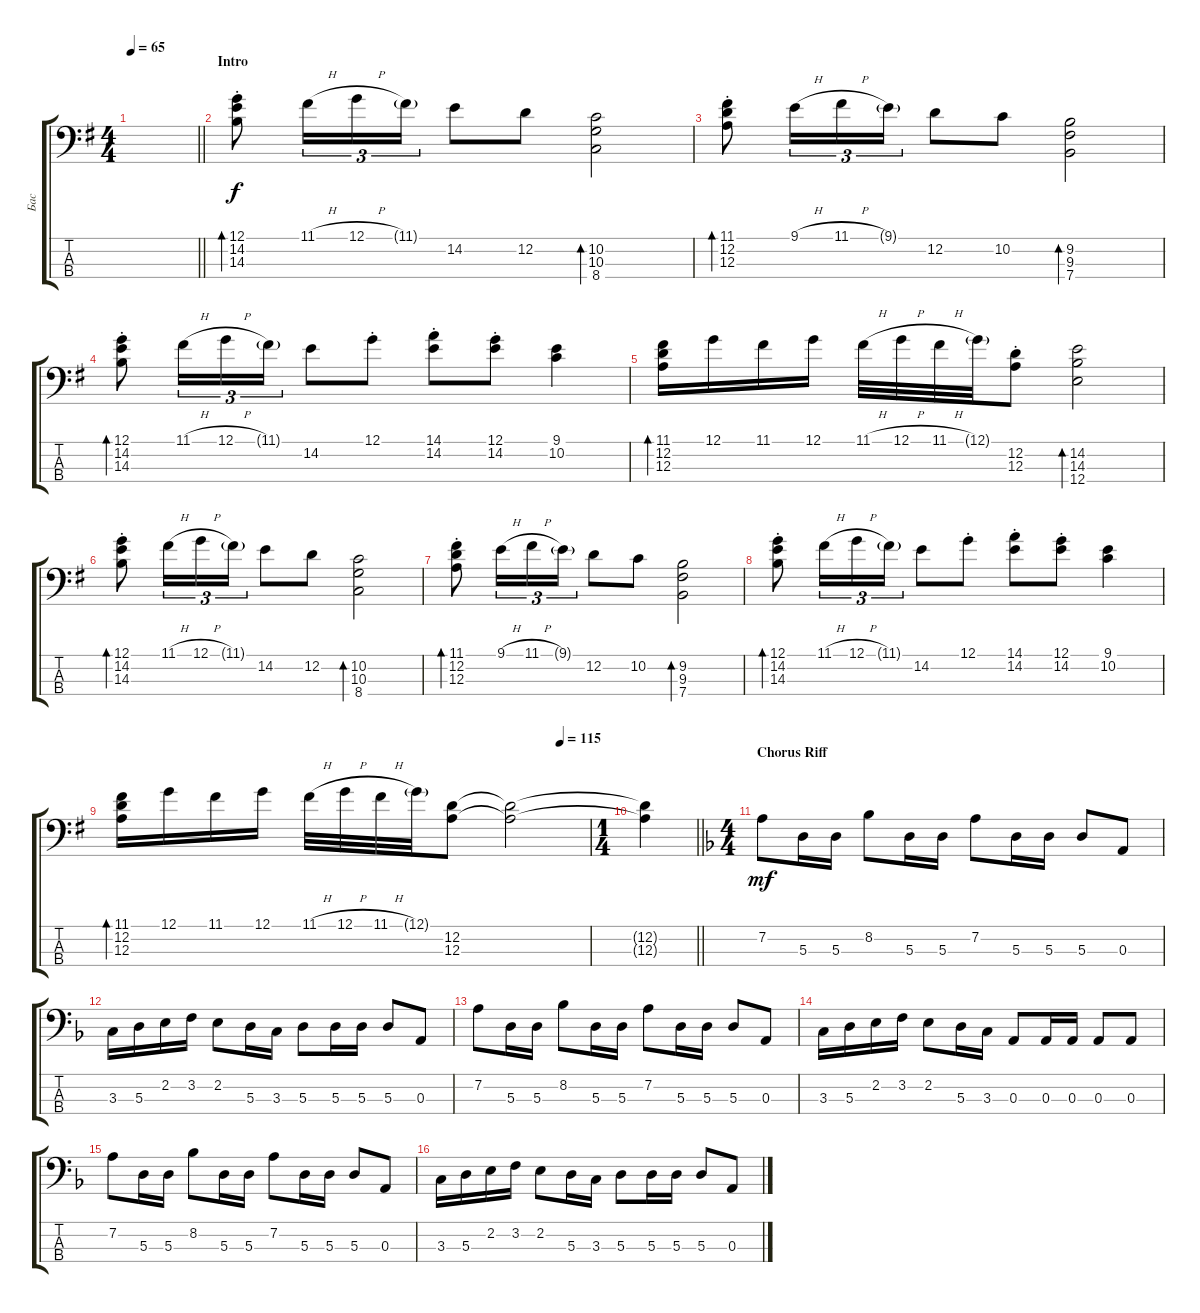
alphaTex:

\track ("Бас" "Бас") {instrument electricbassfinger}
\staff {score tabs}
\tuning (G2 D2 A1 E1) {hide}
\ts (4 4)
\tempo 65
\clef f4
\barLineRight lightlight
\ks eminor
|
\section ("" "Intro")
(12.1 14.2{st} 14.3{st}).8{bd 120} 11.1{h}.16{tu (3 2)} 12.1{h}.16{tu (3 2)} 11.1{g}.16{tu (3 2)} 14.2.8 12.2.8 (10.2 10.3 8.4).2{bd 240} |
(11.1 12.2{st} 12.3{st}).8{bd 120} 9.1{h}.16{tu (3 2)} 11.1{h}.16{tu (3 2)} 9.1{g}.16{tu (3 2)} 12.2.8 10.2.8 (9.2 9.3 7.4).2{bd 120} |
(12.1 14.2{st} 14.3{st}).8{bd 120} 11.1{h}.16{tu (3 2)} 12.1{h}.16{tu (3 2)} 11.1{g}.16{tu (3 2)} 14.2.8 12.1{st}.8 (14.1{st} 14.2{st}).8 (12.1 14.2{st}).8 (9.1 10.2).4 |
(11.1 12.2 12.3).16{bd 120} 12.1.16 11.1.16 12.1.16 11.1{h}.32 12.1{h}.32 11.1{h}.32 12.1{g}.32 (12.2{st} 12.3{st}).8 (14.2 14.3 12.4).2{bd 120} |
(12.1 14.2{st} 14.3{st}).8{bd 120} 11.1{h}.16{tu (3 2)} 12.1{h}.16{tu (3 2)} 11.1{g}.16{tu (3 2)} 14.2.8 12.2.8 (10.2 10.3 8.4).2{bd 120} |
(11.1 12.2{st} 12.3{st}).8{bd 120} 9.1{h}.16{tu (3 2)} 11.1{h}.16{tu (3 2)} 9.1{g}.16{tu (3 2)} 12.2.8 10.2.8 (9.2 9.3 7.4).2{bd 120} |
(12.1 14.2{st} 14.3{st}).8{bd 120} 11.1{h}.16{tu (3 2)} 12.1{h}.16{tu (3 2)} 11.1{g}.16{tu (3 2)} 14.2.8 12.1{st}.8 (14.1{st} 14.2{st}).8 (12.1 14.2{st}).8 (9.1 10.2).4 |
\tempo (115 0.9375)
(11.1 12.2 12.3).16{bd 120} 12.1.16 11.1.16 12.1.16 11.1{h}.32 12.1{h}.32 11.1{h}.32 12.1{g}.32 (12.2 12.3).8 (12.2{t} 12.3{t}).2 |
\ts (1 4)
\barLineRight lightlight
(12.2{t} 12.3{t}).4 |
\ts (4 4)
\section ("" "Chorus Riff")
\ks dminor
7.2.8{dy mf} 5.3.16 5.3.16 8.2.8 5.3.16 5.3.16 7.2.8 5.3.16 5.3.16 5.3.8 0.3.8 |
3.3.16 5.3.16 2.2.16 3.2.16 2.2.8 5.3.16 3.3.16 5.3.8 5.3.16 5.3.16 5.3.8 0.3.8 |
7.2.8 5.3.16 5.3.16 8.2.8 5.3.16 5.3.16 7.2.8 5.3.16 5.3.16 5.3.8 0.3.8 |
3.3.16 5.3.16 2.2.16 3.2.16 2.2.8 5.3.16 3.3.16 0.3.8 0.3.16 0.3.16 0.3.8 0.3.8 |
7.2.8 5.3.16 5.3.16 8.2.8 5.3.16 5.3.16 7.2.8 5.3.16 5.3.16 5.3.8 0.3.8 |
3.3.16 5.3.16 2.2.16 3.2.16 2.2.8 5.3.16 3.3.16 5.3.8 5.3.16 5.3.16 5.3.8 0.3.8
